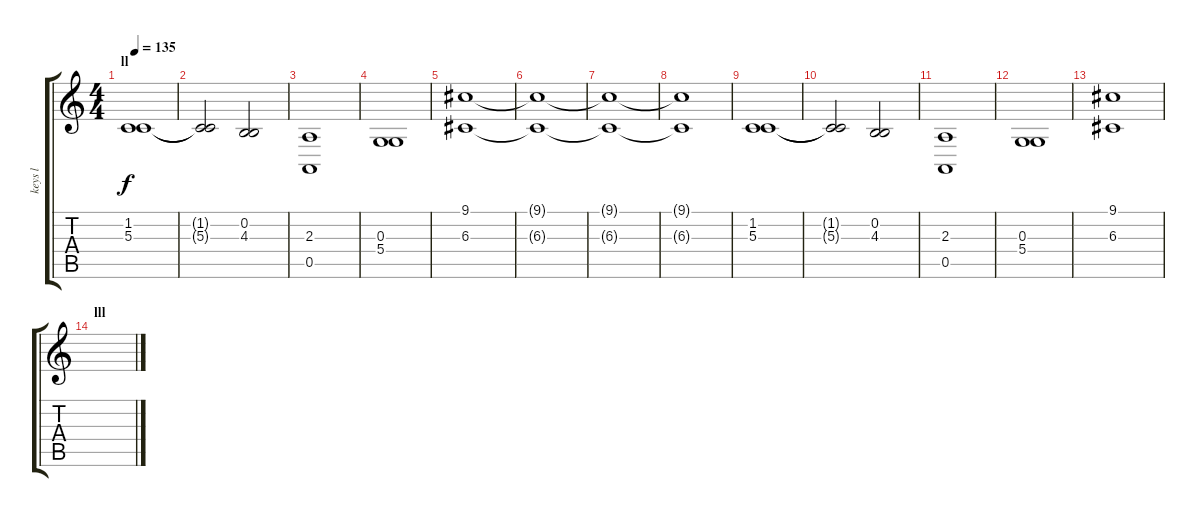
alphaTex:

\track ("keys l" "keys l") {instrument lead2sawtooth}
\staff {score tabs}
\tuning (E4 B3 G3 D3 A2 E2) {hide}
\ts (4 4)
\section ("" "ll")
\tempo 135
\clef g2
\ks c
(1.2 5.3).1{dy f volume 13 instrument fx7echoes} |
(1.2{t} 5.3{t}).2 (0.2 4.3).2 |
(2.3 0.5).1 |
(0.3 5.4).1 |
(9.1 6.3).1 |
(9.1{t} 6.3{t}).1 |
(9.1{t} 6.3{t}).1 |
(9.1{t} 6.3{t}).1 |
(1.2 5.3).1{volume 13 instrument fx7echoes} |
(1.2{t} 5.3{t}).2 (0.2 4.3).2 |
(2.3 0.5).1 |
(0.3 5.4).1 |
(9.1 6.3).1 |
\section ("" "lll")
